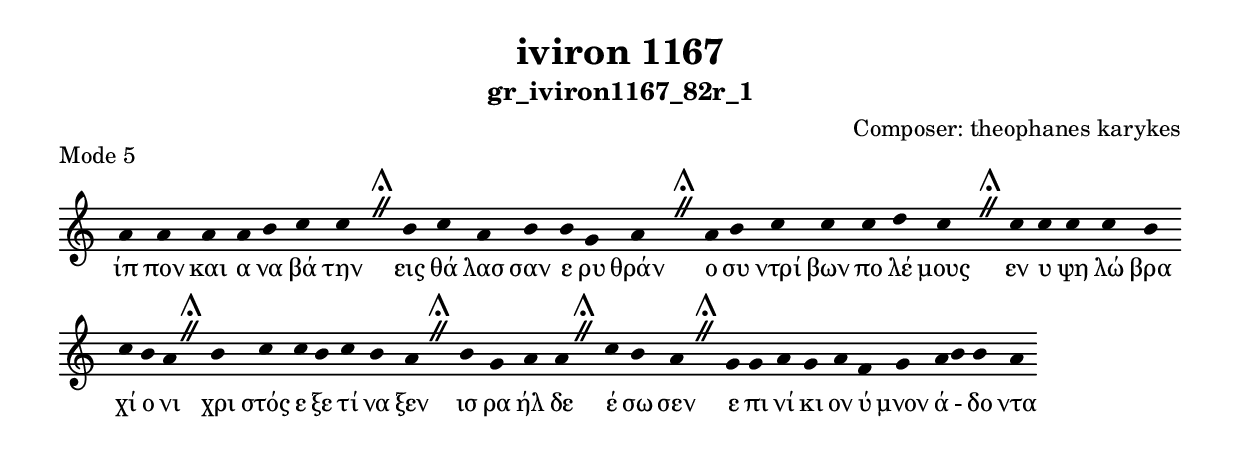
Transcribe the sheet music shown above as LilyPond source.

\include "gregorian.ly"

	\header {
 	  title = "iviron 1167"
	  subtitle = "gr_iviron1167_82r_1"
	  composer = "Composer: theophanes karykes"
	  piece = "Mode 5"
	}

	chant = {
	  a'4 a'4 a'4 a'4 b'4 c''4 c''4 \divisioMaior
 b'4 c''4 a'4 b'4 b'4 g'4 a'4 \divisioMaior
 a'4 b'4 c''4 c''4 c''4 d''4 c''4 \divisioMaior
 c''4 c''4 c''4 c''4 b'4 c''4 b'4 a'4 \divisioMaior
 b'4 c''4 c''4 b'4 c''4 b'4 a'4 \divisioMaior
 b'4 g'4 a'4 a'4 \divisioMaior
 c''4 b'4 a'4 \divisioMaior
 g'4 g'4 a'4 g'4 a'4 f'4 g'4 a'4 b'4 b'4 a'4\finalis
	}

	verba = \lyricmode {ίπ πον και α να βά την 
εις θά λασ σαν ε ρυ θράν 
ο συ ντρί βων πο λέ μους 
εν υ ψη λώ βρα χί ο νι 
χρι στός ε ξε τί να ξεν 
ισ ρα ήλ δε 
έ σω σεν 
ε πι νί κι ον ύ μνον ά - δο ντα 
	}


	\score {
	  \new Staff <<
	  \new Voice = "melody" \chant
	  \new Lyrics = "one" \lyricsto melody \verba
	  >>
	  \layout {
	    \context {
	      \Staff
	      \remove "Time_signature_engraver"
	      \remove "Bar_engraver"
	    }
	    \context {
	      \Voice
	      \remove "Stem_engraver"
	    }
	  }
	}